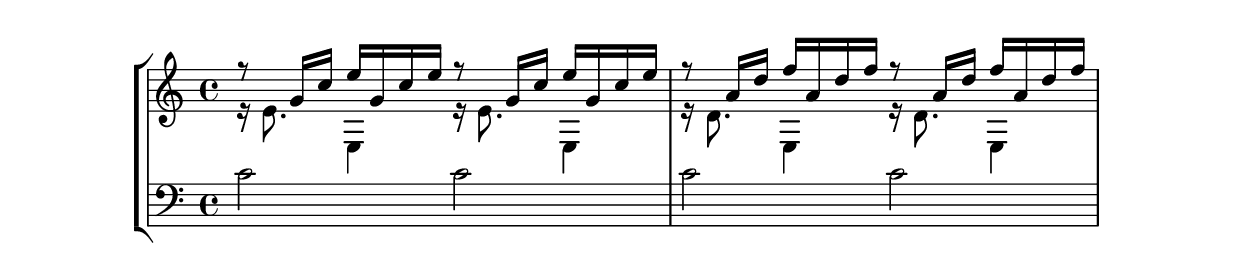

\parallelMusic  voiceA {
  % Bar 1
  r8 g'16 c'' e'' g' c'' e'' r8 g'16 c'' e'' g' c'' e'' |



  % Bar 2
  r8 a'16 d'' f'' a' d'' f'' r8 a'16 d'' f'' a' d'' f'' |
  
  

}

\parallelMusic  voiceB {
  % Bar 1
  
  r16 e'8.e4              r16 e'8.   e4              |
 

  % Bar 2
 
  r16 d'8.   e4              r16 d'8.  e4              |
 

}

\parallelMusic  voiceC {
  % Bar 1
  
 
  c'2                        c'2                        |

  % Bar 2
 
  
  c'2                        c'2                        |

}

\score{
\new StaffGroup <<
  \new Staff << \voiceA \\ \voiceB >>
  \new Staff { \clef bass \voiceC }
>>



\layout{}
\midi{}
}